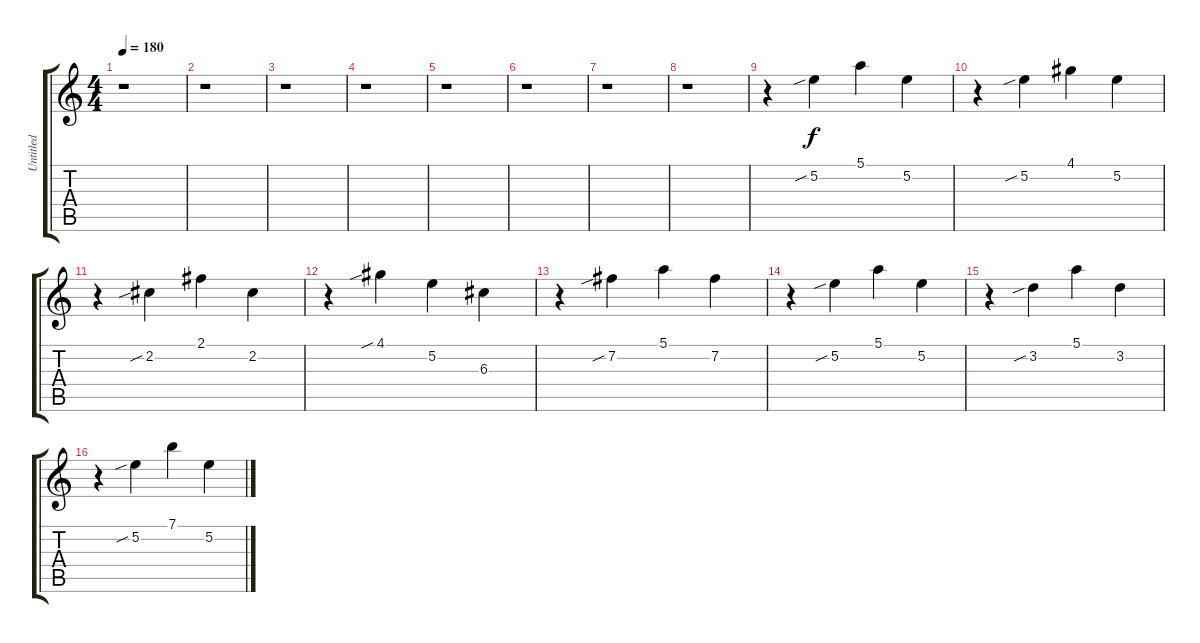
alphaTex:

\track ("Untitled" "Untitled") {instrument overdrivenguitar}
\staff {score tabs}
\tuning (E4 B3 G3 D3 A2 E2) {hide}
\ts (4 4)
\tempo 180
\clef g2
\ks c
r.1{dy f} |
r.1 |
r.1 |
r.1 |
r.1 |
r.1 |
r.1 |
r.1 |
r.4 5.2{sib}.4 5.1.4 5.2.4 |
r.4 5.2{sib}.4 4.1.4 5.2.4 |
r.4 2.2{sib}.4 2.1.4 2.2.4 |
r.4 4.1{sib}.4 5.2.4 6.3.4 |
r.4 7.2{sib}.4 5.1.4 7.2.4 |
r.4 5.2{sib}.4 5.1.4 5.2.4 |
r.4 3.2{sib}.4 5.1.4 3.2.4 |
r.4 5.2{sib}.4 7.1.4 5.2.4
